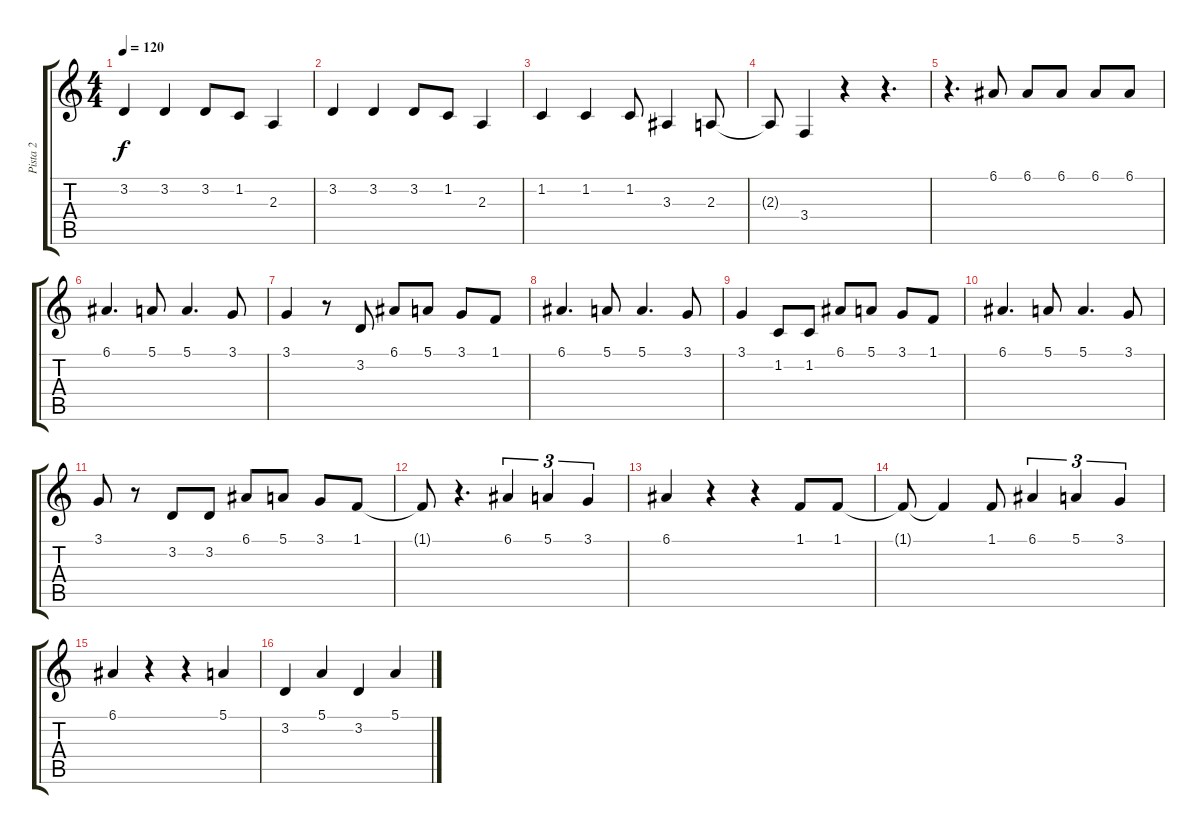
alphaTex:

\track ("Pista 2" "Pista 2") {instrument flute}
\staff {score tabs}
\tuning (E4 B3 G3 D3 A2 E2) {hide}
\ts (4 4)
\tempo 120
\clef g2
\ks c
3.2.4{dy f} 3.2.4 3.2.8 1.2.8 2.3.4 |
3.2.4 3.2.4 3.2.8 1.2.8 2.3.4 |
1.2.4 1.2.4 1.2.8 3.3.4 2.3.8 |
2.3{t}.8 3.4.4 r.4 r.4{d} |
r.4{d} 6.1.8 6.1.8 6.1.8 6.1.8 6.1.8 |
6.1.4{d} 5.1.8 5.1.4{d} 3.1.8 |
3.1.4 r.8 3.2.8 6.1.8 5.1.8 3.1.8 1.1.8 |
6.1.4{d} 5.1.8 5.1.4{d} 3.1.8 |
3.1.4 1.2.8 1.2.8 6.1.8 5.1.8 3.1.8 1.1.8 |
6.1.4{d} 5.1.8 5.1.4{d} 3.1.8 |
3.1.8 r.8 3.2.8 3.2.8 6.1.8 5.1.8 3.1.8 1.1.8 |
1.1{t}.8 r.4{d} 6.1.4{tu (3 2)} 5.1.4{tu (3 2)} 3.1.4{tu (3 2)} |
6.1.4 r.4 r.4 1.1.8 1.1.8 |
1.1{t}.8 1.1{t}.4 1.1.8 6.1.4{tu (3 2)} 5.1.4{tu (3 2)} 3.1.4{tu (3 2)} |
6.1.4 r.4 r.4 5.1.4 |
3.2.4 5.1.4 3.2.4 5.1.4
